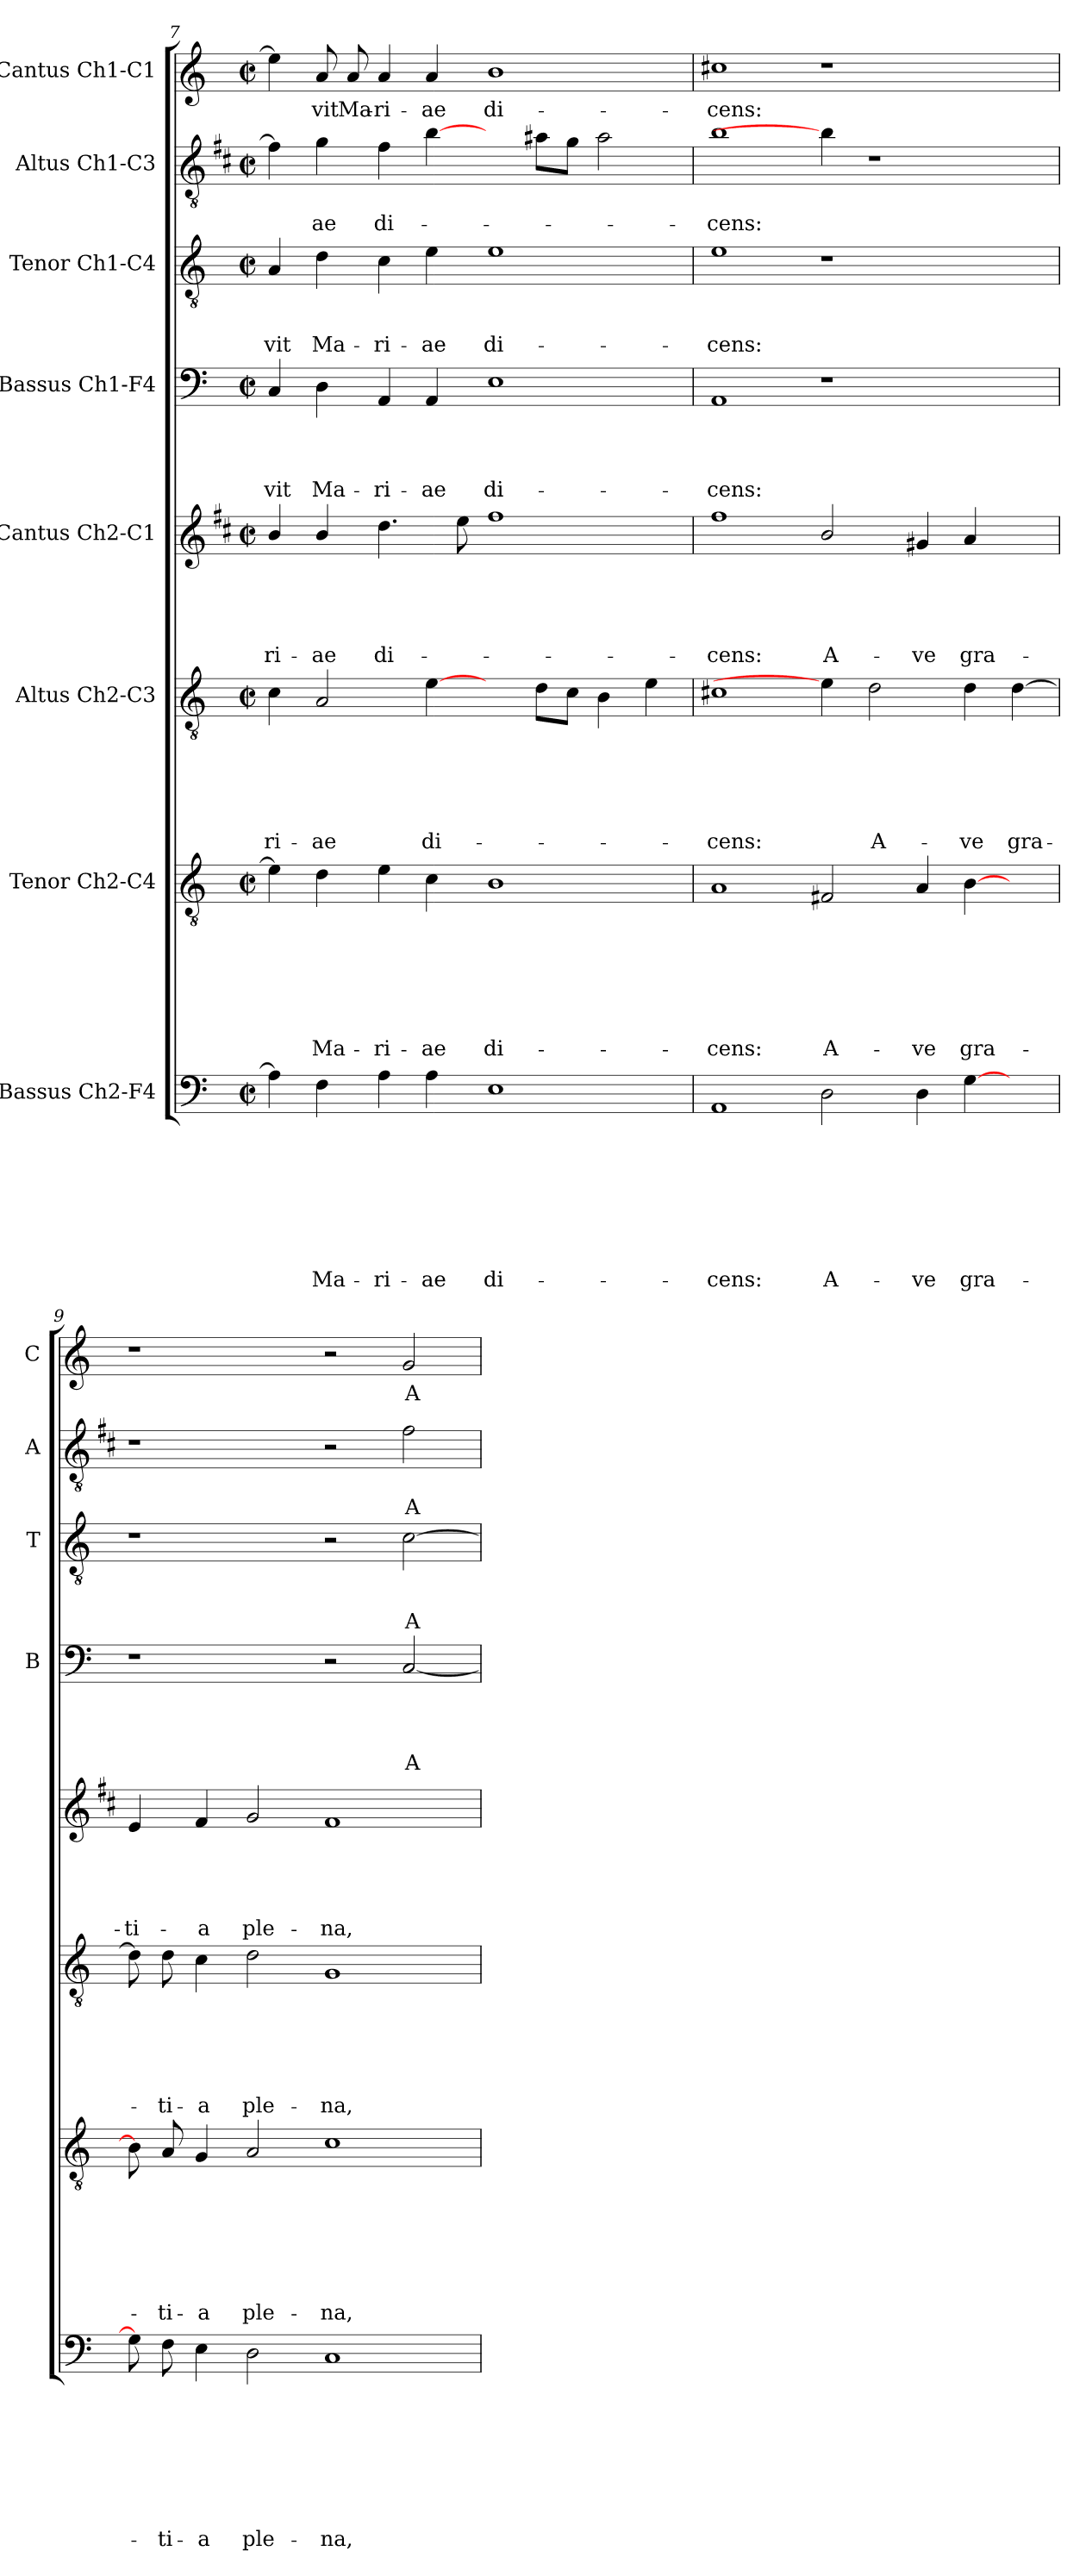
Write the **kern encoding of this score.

**kern	**text	**text	**text	**text	**text	**text	**text	**text	**kern	**text	**text	**text	**text	**text	**text	**text	**kern	**text	**text	**text	**text	**text	**text	**kern	**text	**text	**text	**text	**text	**kern	**text	**text	**text	**text	**kern	**text	**text	**text	**kern	**text	**text	**kern	**text
*part8	*part8	*part8	*part8	*part8	*part8	*part8	*part8	*part8	*part7	*part7	*part7	*part7	*part7	*part7	*part7	*part7	*part6	*part6	*part6	*part6	*part6	*part6	*part6	*part5	*part5	*part5	*part5	*part5	*part5	*part4	*part4	*part4	*part4	*part4	*part3	*part3	*part3	*part3	*part2	*part2	*part2	*part1	*part1
*staff8	*staff8	*staff8	*staff8	*staff8	*staff8	*staff8	*staff8	*staff8	*staff7	*staff7	*staff7	*staff7	*staff7	*staff7	*staff7	*staff7	*staff6	*staff6	*staff6	*staff6	*staff6	*staff6	*staff6	*staff5	*staff5	*staff5	*staff5	*staff5	*staff5	*staff4	*staff4	*staff4	*staff4	*staff4	*staff3	*staff3	*staff3	*staff3	*staff2	*staff2	*staff2	*staff1	*staff1
*I"Bassus Ch2-F4	*	*	*	*	*	*	*	*	*I"Tenor Ch2-C4	*	*	*	*	*	*	*	*I"Altus Ch2-C3	*	*	*	*	*	*	*I"Cantus Ch2-C1	*	*	*	*	*	*I"Bassus Ch1-F4	*	*	*	*	*I"Tenor Ch1-C4	*	*	*	*I"Altus Ch1-C3	*	*	*I"Cantus Ch1-C1	*
*	*	*	*	*	*	*	*	*	*	*	*	*	*	*	*	*	*	*	*	*	*	*	*	*	*	*	*	*	*	*I'B	*	*	*	*	*I'T	*	*	*	*I'A	*	*	*I'C	*
*clefF4	*	*	*	*	*	*	*	*	*clefGv2	*	*	*	*	*	*	*	*clefGv2	*	*	*	*	*	*	*clefG2	*	*	*	*	*	*clefF4	*	*	*	*	*clefGv2	*	*	*	*clefGv2	*	*	*clefG2	*
*	*	*	*	*	*	*	*	*	*	*	*	*	*	*	*	*	*	*	*	*	*	*	*	*ITrd1c2	*	*	*	*	*	*	*	*	*	*	*	*	*	*	*ITrd1c2	*	*	*	*
*k[]	*	*	*	*	*	*	*	*	*k[]	*	*	*	*	*	*	*	*k[]	*	*	*	*	*	*	*k[]	*	*	*	*	*	*k[]	*	*	*	*	*k[]	*	*	*	*k[]	*	*	*k[]	*
*C:	*	*	*	*	*	*	*	*	*C:	*	*	*	*	*	*	*	*C:	*	*	*	*	*	*	*C:	*	*	*	*	*	*C:	*	*	*	*	*C:	*	*	*	*C:	*	*	*C:	*
*M2/2	*	*	*	*	*	*	*	*	*M2/2	*	*	*	*	*	*	*	*M2/2	*	*	*	*	*	*	*M2/2	*	*	*	*	*	*M2/2	*	*	*	*	*M2/2	*	*	*	*M2/2	*	*	*M2/2	*
*met(c|)	*	*	*	*	*	*	*	*	*met(c|)	*	*	*	*	*	*	*	*met(c|)	*	*	*	*	*	*	*met(c|)	*	*	*	*	*	*met(c|)	*	*	*	*	*met(c|)	*	*	*	*met(c|)	*	*	*met(c|)	*
=7	=7	=7	=7	=7	=7	=7	=7	=7	=7	=7	=7	=7	=7	=7	=7	=7	=7	=7	=7	=7	=7	=7	=7	=7	=7	=7	=7	=7	=7	=7	=7	=7	=7	=7	=7	=7	=7	=7	=7	=7	=7	=7	=7
!	!	!	!	!	!	!	!	!	!	!	!	!	!	!	!	!	!	!	!	!	!	!	!LO:LY:b	!	!	!	!	!	!LO:LY:b	!	!	!	!	!LO:LY:b	!	!	!	!LO:LY:b	!	!	!	!	!
4A\]	.	.	.	.	.	.	.	.	4e\]	.	.	.	.	.	.	.	4c\	.	.	.	.	.	-ri-	4a/	.	.	.	.	-ri-	4C/	.	.	.	-vit	4A/	.	.	-vit	4e\]	.	.	4ee\]	.
!	!	!	!	!	!	!	!	!LO:LY:b	!	!	!	!	!	!	!	!LO:LY:b	!	!	!	!	!	!	!LO:LY:b	!	!	!	!	!	!LO:LY:b	!	!	!	!	!LO:LY:b	!	!	!	!LO:LY:b	!	!	!LO:LY:b	!	!LO:LY:b
4F\	.	.	.	.	.	.	.	Ma-	4d\	.	.	.	.	.	.	Ma-	2A/	.	.	.	.	.	-ae	4a/	.	.	.	.	-ae	4D\	.	.	.	Ma-	4d\	.	.	Ma-	4f\	.	-ae	8a/	-vit
!	!	!	!	!	!	!	!	!	!	!	!	!	!	!	!	!	!	!	!	!	!	!	!	!	!	!	!	!	!	!	!	!	!	!	!	!	!	!	!	!	!	!	!LO:LY:b
.	.	.	.	.	.	.	.	.	.	.	.	.	.	.	.	.	.	.	.	.	.	.	.	.	.	.	.	.	.	.	.	.	.	.	.	.	.	.	.	.	.	8a/	Ma-
!	!	!	!	!	!	!	!	!LO:LY:b	!	!	!	!	!	!	!	!LO:LY:b	!	!	!	!	!	!	!	!	!	!	!	!	!LO:LY:b	!	!	!	!	!LO:LY:b	!	!	!	!LO:LY:b	!	!	!LO:LY:b	!	!LO:LY:b
4A\	.	.	.	.	.	.	.	-ri-	4e\	.	.	.	.	.	.	-ri-	.	.	.	.	.	.	.	4.cc\	.	.	.	.	di-	4AA/	.	.	.	-ri-	4c\	.	.	-ri-	4e\	.	di-	4a/	-ri-
!	!	!	!	!	!	!	!	!LO:LY:b	!	!	!	!	!	!	!	!LO:LY:b	!	!	!	!	!	!	!LO:LY:b	!	!	!	!	!	!	!	!	!	!	!LO:LY:b	!	!	!	!LO:LY:b	!	!	!	!	!LO:LY:b
4A\	.	.	.	.	.	.	.	-ae	4c\	.	.	.	.	.	.	-ae	[4e\	.	.	.	.	.	di-	.	.	.	.	.	.	4AA/	.	.	.	-ae	4e\	.	.	-ae	[4a\	.	.	4a/	-ae
.	.	.	.	.	.	.	.	.	.	.	.	.	.	.	.	.	.	.	.	.	.	.	.	8dd\	.	.	.	.	.	.	.	.	.	.	.	.	.	.	.	.	.	.	.
!	!	!	!	!	!	!	!	!LO:LY:b	!	!	!	!	!	!	!	!LO:LY:b	!	!	!	!	!	!	!	!	!	!	!	!	!	!	!	!	!	!LO:LY:b	!	!	!	!LO:LY:b	!	!	!	!	!LO:LY:b
1E	.	.	.	.	.	.	.	di-	1B	.	.	.	.	.	.	di-	4ryy	.	.	.	.	.	.	1ee	.	.	.	.	.	1E	.	.	.	di-	1e	.	.	di-	4ryy	.	.	1b	di-
.	.	.	.	.	.	.	.	.	.	.	.	.	.	.	.	.	8d\L	.	.	.	.	.	.	.	.	.	.	.	.	.	.	.	.	.	.	.	.	.	8g#X\L	.	.	.	.
.	.	.	.	.	.	.	.	.	.	.	.	.	.	.	.	.	8c\J	.	.	.	.	.	.	.	.	.	.	.	.	.	.	.	.	.	.	.	.	.	8f\J	.	.	.	.
.	.	.	.	.	.	.	.	.	.	.	.	.	.	.	.	.	4B\	.	.	.	.	.	.	.	.	.	.	.	.	.	.	.	.	.	.	.	.	.	2g#\	.	.	.	.
.	.	.	.	.	.	.	.	.	.	.	.	.	.	.	.	.	4e\	.	.	.	.	.	.	.	.	.	.	.	.	.	.	.	.	.	.	.	.	.	.	.	.	.	.
=8	=8	=8	=8	=8	=8	=8	=8	=8	=8	=8	=8	=8	=8	=8	=8	=8	=8	=8	=8	=8	=8	=8	=8	=8	=8	=8	=8	=8	=8	=8	=8	=8	=8	=8	=8	=8	=8	=8	=8	=8	=8	=8	=8
!	!	!	!	!	!	!	!	!LO:LY:b	!	!	!	!	!	!	!	!LO:LY:b	!	!	!	!	!	!	!LO:LY:b	!	!	!	!	!	!LO:LY:b	!	!	!	!	!LO:LY:b	!	!	!	!LO:LY:b	!	!	!LO:LY:b	!	!LO:LY:b
1AA	.	.	.	.	.	.	.	-cens:	1A	.	.	.	.	.	.	-cens:	1c#X	.	.	.	.	.	-cens:	1ee	.	.	.	.	-cens:	1AA	.	.	.	-cens:	1e	.	.	-cens:	1a	.	-cens:	1cc#X	-cens:
!	!	!	!	!	!	!	!	!LO:LY:b	!	!	!	!	!	!	!	!LO:LY:b	!	!	!	!	!	!	!	!	!	!	!	!	!LO:LY:b	!	!	!	!	!	!	!	!	!	!	!	!	!	!
2D\	.	.	.	.	.	.	.	A-	2F#X/	.	.	.	.	.	.	A-	4e\]	.	.	.	.	.	.	2a/	.	.	.	.	A-	1r	.	.	.	.	1r	.	.	.	4a\]	.	.	1r	.
!	!	!	!	!	!	!	!	!	!	!	!	!	!	!	!	!	!	!	!	!	!	!	!LO:LY:b	!	!	!	!	!	!	!	!	!	!	!	!	!	!	!	!	!	!	!	!
.	.	.	.	.	.	.	.	.	.	.	.	.	.	.	.	.	2d\	.	.	.	.	.	A-	.	.	.	.	.	.	.	.	.	.	.	.	.	.	.	1r	.	.	.	.
!	!	!	!	!	!	!	!	!LO:LY:b	!	!	!	!	!	!	!	!LO:LY:b	!	!	!	!	!	!	!	!	!	!	!	!	!LO:LY:b	!	!	!	!	!	!	!	!	!	!	!	!	!	!
4D\	.	.	.	.	.	.	.	-ve	4A/	.	.	.	.	.	.	-ve	.	.	.	.	.	.	.	4f#X/	.	.	.	.	-ve	.	.	.	.	.	.	.	.	.	.	.	.	.	.
!	!	!	!	!	!	!	!	!LO:LY:b	!	!	!	!	!	!	!	!LO:LY:b	!	!	!	!	!	!	!LO:LY:b	!	!	!	!	!	!LO:LY:b	!	!	!	!	!	!	!	!	!	!	!	!	!	!
[4G\	.	.	.	.	.	.	.	gra-	[4B\	.	.	.	.	.	.	gra-	4d\	.	.	.	.	.	-ve	4g/	.	.	.	.	gra-	.	.	.	.	.	.	.	.	.	.	.	.	.	.
!	!	!	!	!	!	!	!	!	!	!	!	!	!	!	!	!	!	!	!	!	!	!	!LO:LY:b	!	!	!	!	!	!	!	!	!	!	!	!	!	!	!	!	!	!	!	!
4ryy	.	.	.	.	.	.	.	.	4ryy	.	.	.	.	.	.	.	[4d\	.	.	.	.	.	gra-	4ryy	.	.	.	.	.	4ryy	.	.	.	.	4ryy	.	.	.	.	.	.	4ryy	.
=9	=9	=9	=9	=9	=9	=9	=9	=9	=9	=9	=9	=9	=9	=9	=9	=9	=9	=9	=9	=9	=9	=9	=9	=9	=9	=9	=9	=9	=9	=9	=9	=9	=9	=9	=9	=9	=9	=9	=9	=9	=9	=9	=9
!	!	!	!	!	!	!	!	!	!	!	!	!	!	!	!	!	!	!	!	!	!	!	!	!	!	!	!	!	!LO:LY:b	!	!	!	!	!	!	!	!	!	!	!	!	!	!
8G\]	.	.	.	.	.	.	.	.	8B\]	.	.	.	.	.	.	.	8d\]	.	.	.	.	.	.	4d/	.	.	.	.	-ti-	1r	.	.	.	.	1r	.	.	.	1r	.	.	1r	.
!	!	!	!	!	!	!	!	!LO:LY:b	!	!	!	!	!	!	!	!LO:LY:b	!	!	!	!	!	!	!LO:LY:b	!	!	!	!	!	!	!	!	!	!	!	!	!	!	!	!	!	!	!	!
8F\	.	.	.	.	.	.	.	-ti-	8A/	.	.	.	.	.	.	-ti-	8d\	.	.	.	.	.	-ti-	.	.	.	.	.	.	.	.	.	.	.	.	.	.	.	.	.	.	.	.
!	!	!	!	!	!	!	!	!LO:LY:b	!	!	!	!	!	!	!	!LO:LY:b	!	!	!	!	!	!	!LO:LY:b	!	!	!	!	!	!LO:LY:b	!	!	!	!	!	!	!	!	!	!	!	!	!	!
4E\	.	.	.	.	.	.	.	-a	4G/	.	.	.	.	.	.	-a	4c\	.	.	.	.	.	-a	4e/	.	.	.	.	-a	.	.	.	.	.	.	.	.	.	.	.	.	.	.
!	!	!	!	!	!	!	!	!LO:LY:b	!	!	!	!	!	!	!	!LO:LY:b	!	!	!	!	!	!	!LO:LY:b	!	!	!	!	!	!LO:LY:b	!	!	!	!	!	!	!	!	!	!	!	!	!	!
2D\	.	.	.	.	.	.	.	ple-	2A/	.	.	.	.	.	.	ple-	2d\	.	.	.	.	.	ple-	2f/	.	.	.	.	ple-	.	.	.	.	.	.	.	.	.	.	.	.	.	.
!	!	!	!	!	!	!	!	!LO:LY:b	!	!	!	!	!	!	!	!LO:LY:b	!	!	!	!	!	!	!LO:LY:b	!	!	!	!	!	!LO:LY:b	!	!	!	!	!	!	!	!	!	!	!	!	!	!
1C	.	.	.	.	.	.	.	-na,	1c	.	.	.	.	.	.	-na,	1G	.	.	.	.	.	-na,	1e	.	.	.	.	-na,	2r	.	.	.	.	2r	.	.	.	2r	.	.	2r	.
!	!	!	!	!	!	!	!	!	!	!	!	!	!	!	!	!	!	!	!	!	!	!	!	!	!	!	!	!	!	!	!	!	!	!LO:LY:b	!	!	!	!LO:LY:b	!	!	!LO:LY:b	!	!LO:LY:b
.	.	.	.	.	.	.	.	.	.	.	.	.	.	.	.	.	.	.	.	.	.	.	.	.	.	.	.	.	.	[2C/	.	.	.	A-	[2c\	.	.	A-	2e\	.	A-	2g/	A-
=	=	=	=	=	=	=	=	=	=	=	=	=	=	=	=	=	=	=	=	=	=	=	=	=	=	=	=	=	=	=	=	=	=	=	=	=	=	=	=	=	=	=	=
*-	*-	*-	*-	*-	*-	*-	*-	*-	*-	*-	*-	*-	*-	*-	*-	*-	*-	*-	*-	*-	*-	*-	*-	*-	*-	*-	*-	*-	*-	*-	*-	*-	*-	*-	*-	*-	*-	*-	*-	*-	*-	*-	*-
